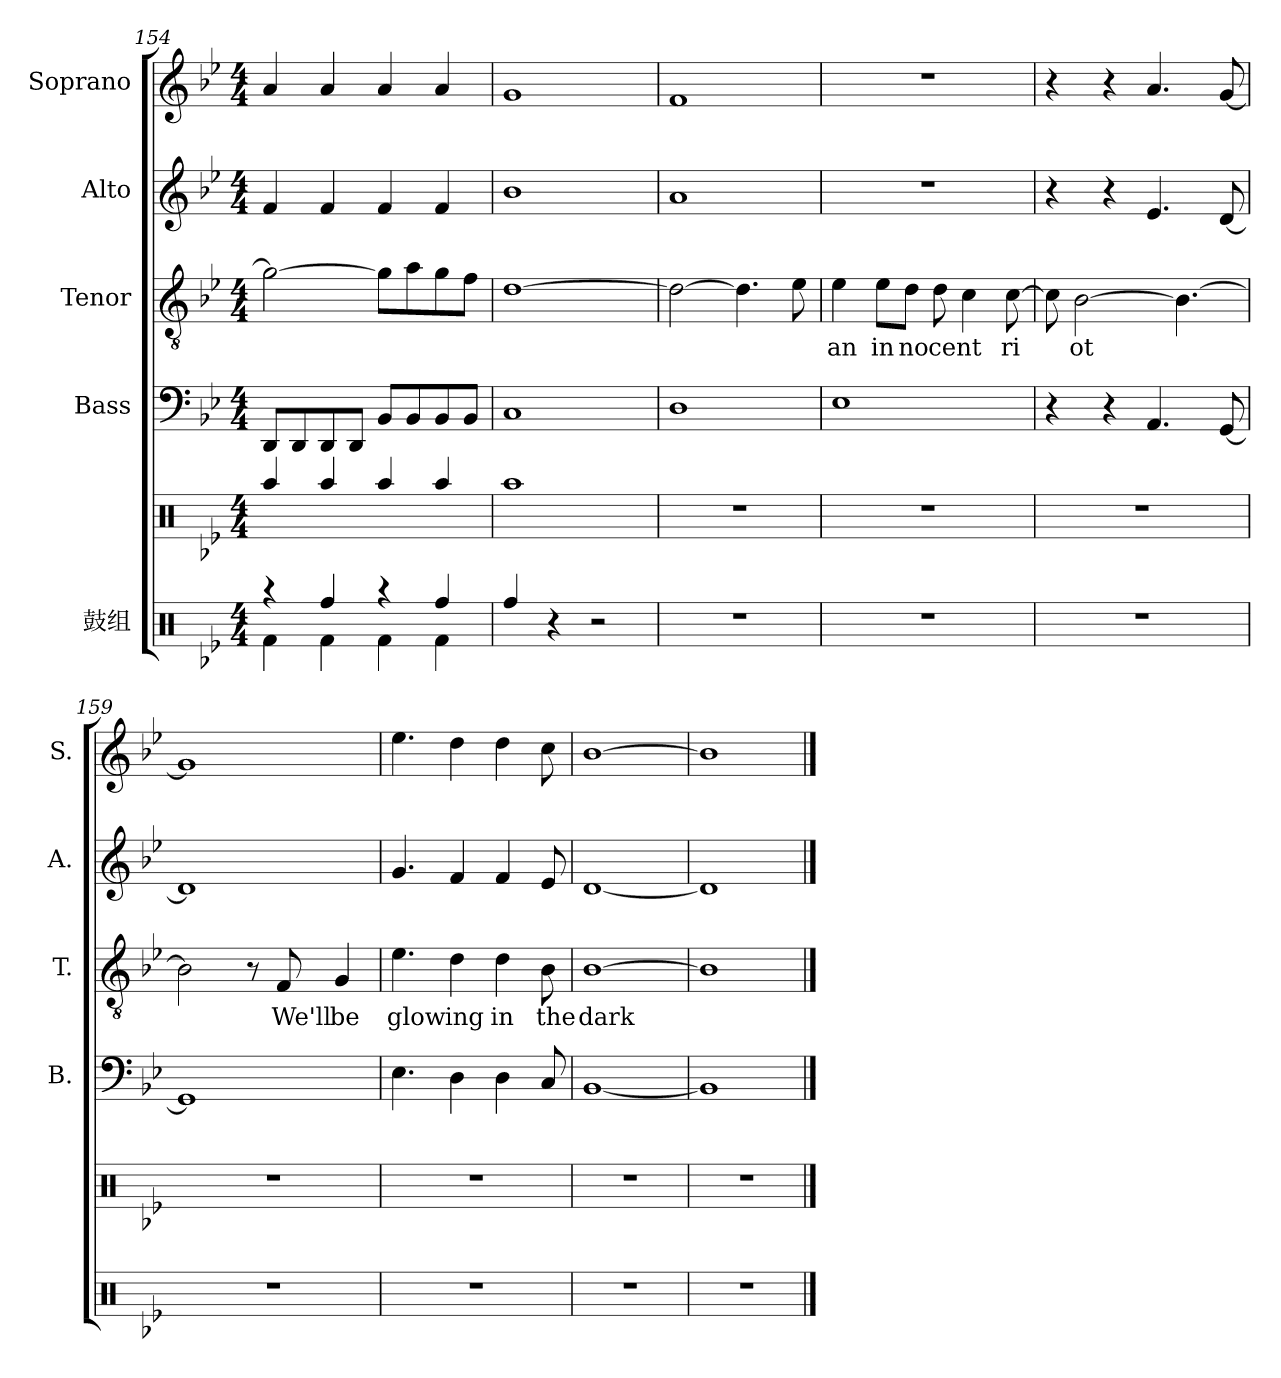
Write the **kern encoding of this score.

**kern	**kern	**kern	**kern	**text	**kern	**kern
*part5	*part5	*part4	*part3	*part3	*part2	*part1
*staff6	*staff5	*staff4	*staff3	*staff3	*staff2	*staff1
*I"鼓组	*	*I"Bass	*I"Tenor	*	*I"Alto	*I"Soprano
*	*	*I'B.	*I'T.	*	*I'A.	*I'S.
*clefX	*clefX	*clefF4	*clefGv2	*	*clefG2	*clefG2
*k[b-e-]	*k[b-e-]	*k[b-e-]	*k[b-e-]	*	*k[b-e-]	*k[b-e-]
*M4/4	*M4/4	*M4/4	*M4/4	*	*M4/4	*M4/4
=154	=154	=154	=154	=154	=154	=154
*^	*	*	*	*	*	*
4r	4Rf\	4Raa/	8DD/L	2g\_	.	4f/	4a/
.	.	.	8DD/	.	.	.	.
4Rff/	4Rf\	4Raa/	8DD/	.	.	4f/	4a/
.	.	.	8DD/J	.	.	.	.
4r	4Rf\	4Raa/	8BB-/L	8g\L]	.	4f/	4a/
.	.	.	8BB-/	8a\	.	.	.
4Rff/	4Rf\	4Raa/	8BB-/	8g\	.	4f/	4a/
.	.	.	8BB-/J	8f\J	.	.	.
*v	*v	*	*	*	*	*	*
=155	=155	=155	=155	=155	=155	=155
4Rff/	1Raa	1C	[1d	.	1b-	1g
4r	.	.	.	.	.	.
2r	.	.	.	.	.	.
=156	=156	=156	=156	=156	=156	=156
1r	1r	1D	2d\_	.	1a	1f
.	.	.	4.d\]	.	.	.
.	.	.	8e-\	.	.	.
!!LO:PB:g=z
=157	=157	=157	=157	=157	=157	=157
1r	1r	1E-	4e-\	an	1r	1r
.	.	.	8e-\L	in	.	.
.	.	.	8d\J	no	.	.
.	.	.	8d\	cent	.	.
.	.	.	4c\	.	.	.
.	.	.	[8c\	ri	.	.
=158	=158	=158	=158	=158	=158	=158
1r	1r	4r	8c\]	.	4r	4r
.	.	.	[2B-\	ot	.	.
.	.	4r	.	.	4r	4r
.	.	4.AA/	.	.	4.e-/	4.a/
.	.	.	4.B-\_	.	.	.
.	.	[8GG/	.	.	[8d/	[8g/
=159	=159	=159	=159	=159	=159	=159
1r	1r	1GG]	2B-\]	.	1d]	1g]
.	.	.	8r	.	.	.
.	.	.	8F/	We'll	.	.
.	.	.	4G/	be	.	.
=160	=160	=160	=160	=160	=160	=160
1r	1r	4.E-\	4.e-\	glow	4.g/	4.ee-\
.	.	4D\	4d\	ing	4f/	4dd\
.	.	4D\	4d\	in	4f/	4dd\
.	.	8C/	8B-\	the	8e-/	8cc\
=161	=161	=161	=161	=161	=161	=161
1r	1r	[1BB-	[1B-	dark	[1d	[1b-
=162	=162	=162	=162	=162	=162	=162
1r	1r	1BB-]	1B-]	.	1d]	1b-]
==	==	==	==	==	==	==
*-	*-	*-	*-	*-	*-	*-
